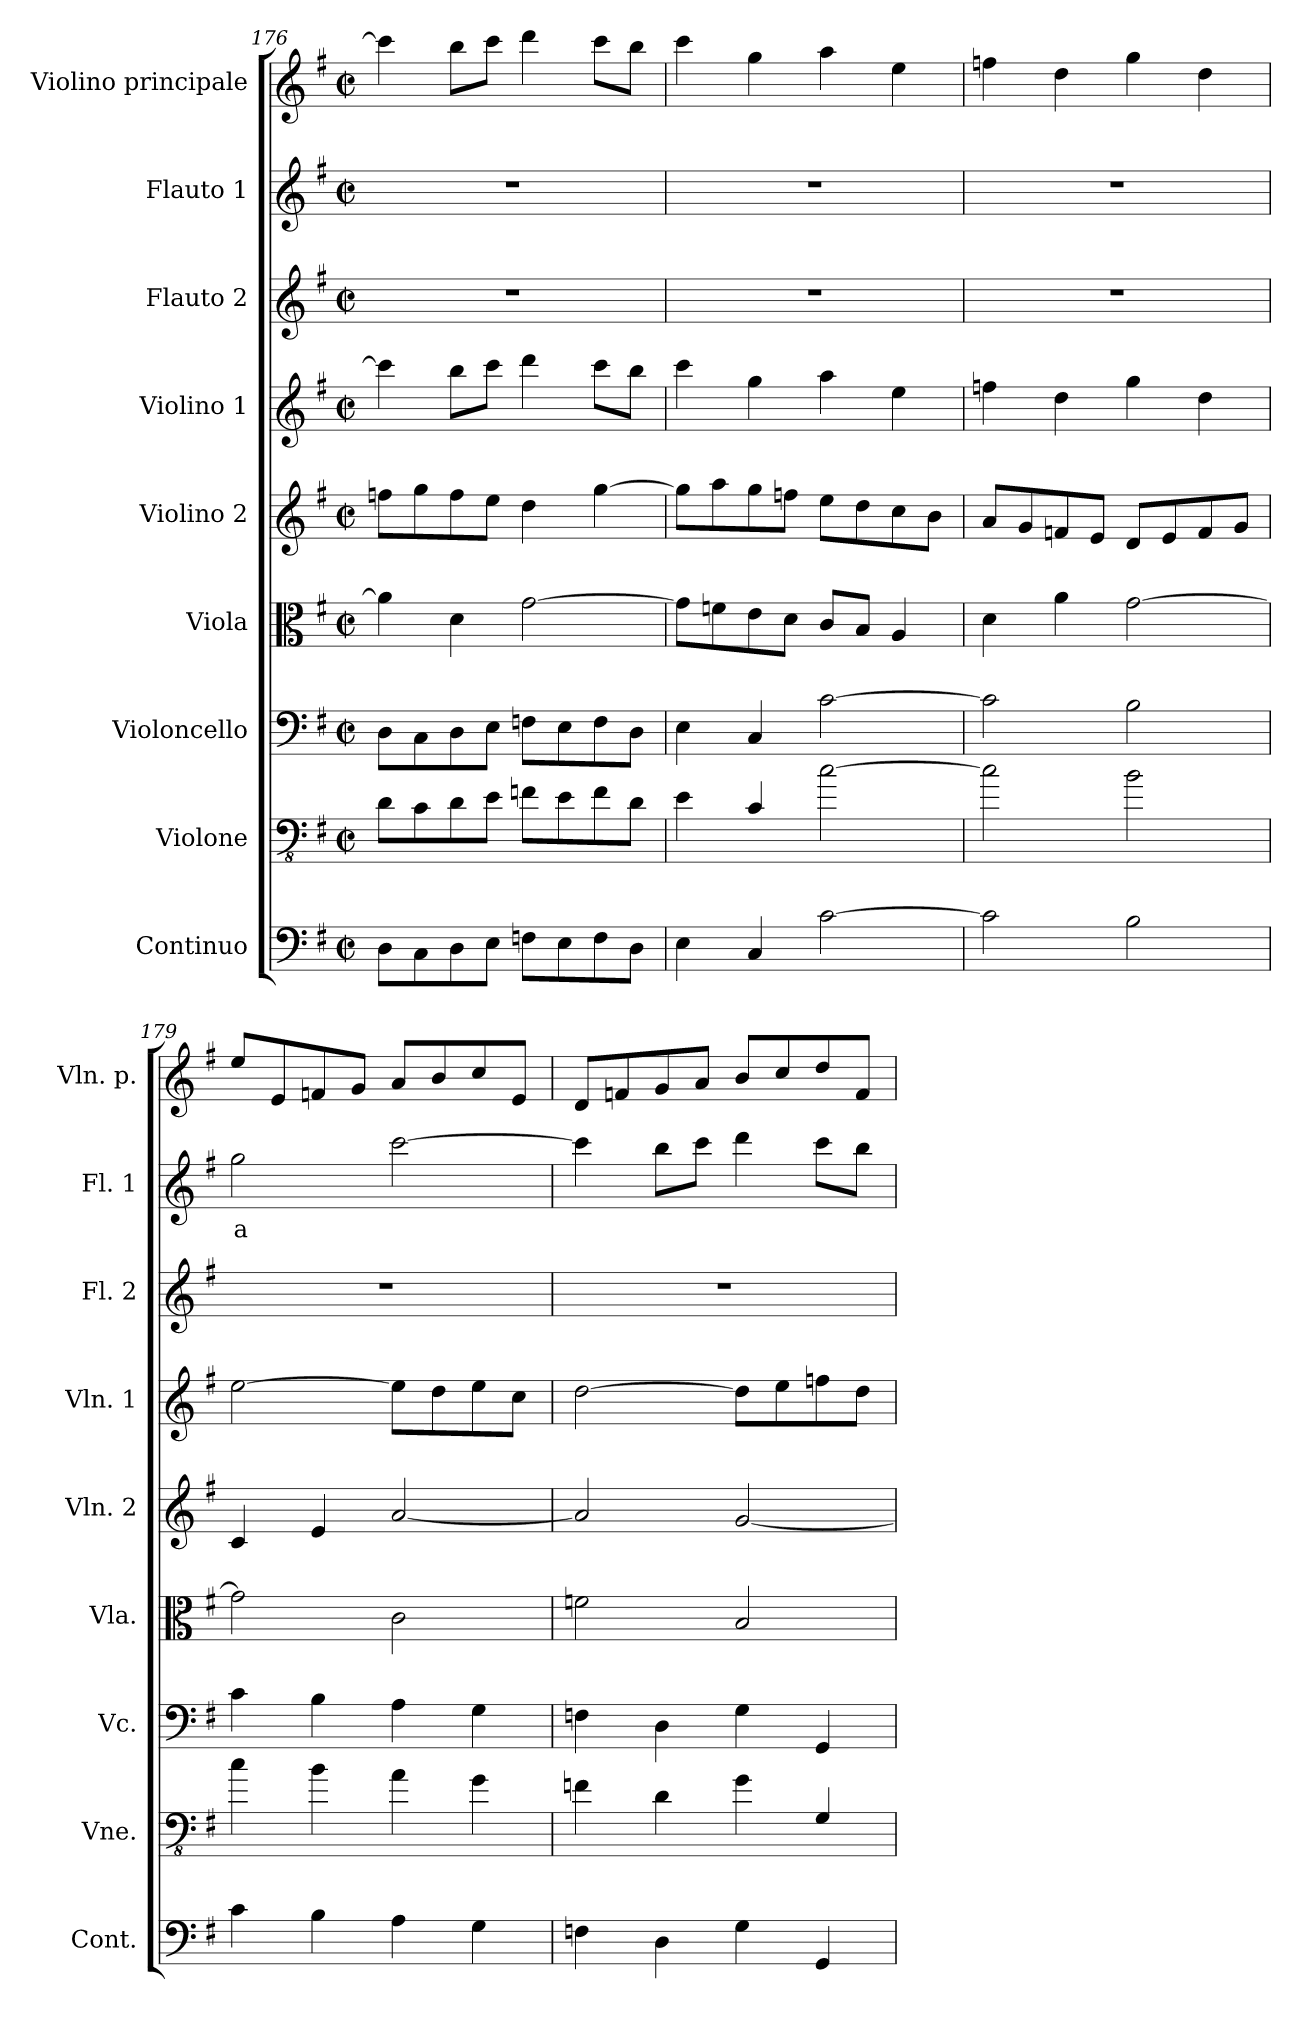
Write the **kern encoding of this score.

**kern	**kern	**kern	**kern	**kern	**kern	**kern	**kern	**text	**kern
*part9	*part8	*part7	*part6	*part5	*part4	*part3	*part2	*part2	*part1
*staff9	*staff8	*staff7	*staff6	*staff5	*staff4	*staff3	*staff2	*staff2	*staff1
*I"Continuo	*I"Violone	*I"Violoncello	*I"Viola	*I"Violino 2	*I"Violino 1	*I"Flauto 2	*I"Flauto 1	*	*I"Violino principale
*I'Cont.	*I'Vne.	*I'Vc.	*I'Vla.	*I'Vln. 2	*I'Vln. 1	*I'Fl. 2	*I'Fl. 1	*	*I'Vln. p.
*clefF4	*clefFv4	*clefF4	*clefC3	*clefG2	*clefG2	*clefG2	*clefG2	*	*clefG2
*	*ITrd7c12	*	*	*	*	*	*	*	*
*k[f#]	*k[f#]	*k[f#]	*k[f#]	*k[f#]	*k[f#]	*k[f#]	*k[f#]	*	*k[f#]
*M2/2	*M2/2	*M2/2	*M2/2	*M2/2	*M2/2	*M2/2	*M2/2	*	*M2/2
*met(c|)	*met(c|)	*met(c|)	*met(c|)	*met(c|)	*met(c|)	*met(c|)	*met(c|)	*	*met(c|)
=176	=176	=176	=176	=176	=176	=176	=176	=176	=176
8D\L	8DD\L	8D\L	4a\]	8ffn\L	4ccc\]	1r	1r	.	4ccc\]
8C\	8CC\	8C\	.	8gg\	.	.	.	.	.
8D\	8DD\	8D\	4d\	8ff\	8bb\L	.	.	.	8bb\L
8E\J	8EE\J	8E\J	.	8ee\J	8ccc\J	.	.	.	8ccc\J
8Fn\L	8FFn\L	8Fn\L	[2g\	4dd\	4ddd\	.	.	.	4ddd\
8E\	8EE\	8E\	.	.	.	.	.	.	.
8F\	8FF\	8F\	.	[4gg\	8ccc\L	.	.	.	8ccc\L
8D\J	8DD\J	8D\J	.	.	8bb\J	.	.	.	8bb\J
=177	=177	=177	=177	=177	=177	=177	=177	=177	=177
4E\	4EE\	4E\	8g\L]	8gg\L]	4ccc\	1r	1r	.	4ccc\
.	.	.	8fn\	8aa\	.	.	.	.	.
4C/	4CC/	4C/	8e\	8gg\	4gg\	.	.	.	4gg\
.	.	.	8d\J	8ffn\J	.	.	.	.	.
[2c\	[2C\	[2c\	8c/L	8ee\L	4aa\	.	.	.	4aa\
.	.	.	8B/J	8dd\	.	.	.	.	.
.	.	.	4A/	8cc\	4ee\	.	.	.	4ee\
.	.	.	.	8b\J	.	.	.	.	.
=178	=178	=178	=178	=178	=178	=178	=178	=178	=178
2c\]	2C\]	2c\]	4d\	8a/L	4ffn\	1r	1r	.	4ffn\
.	.	.	.	8g/	.	.	.	.	.
.	.	.	4a\	8fn/	4dd\	.	.	.	4dd\
.	.	.	.	8e/J	.	.	.	.	.
2B\	2BB\	2B\	[2g\	8d/L	4gg\	.	.	.	4gg\
.	.	.	.	8e/	.	.	.	.	.
.	.	.	.	8f/	4dd\	.	.	.	4dd\
.	.	.	.	8g/J	.	.	.	.	.
=179	=179	=179	=179	=179	=179	=179	=179	=179	=179
!	!	!	!	!	!	!	!	!LO:LY:color=#FF0000	!
4c\	4C\	4c\	2g\]	4c/	[2ee\	1r	2gg\	a	8ee/L
.	.	.	.	.	.	.	.	.	8e/
4B\	4BB\	4B\	.	4e/	.	.	.	.	8fn/
.	.	.	.	.	.	.	.	.	8g/J
4A\	4AA\	4A\	2c\	[2a/	8ee\L]	.	[2ccc\	.	8a/L
.	.	.	.	.	8dd\	.	.	.	8b/
4G\	4GG\	4G\	.	.	8ee\	.	.	.	8cc/
.	.	.	.	.	8cc\J	.	.	.	8e/J
=180	=180	=180	=180	=180	=180	=180	=180	=180	=180
4Fn\	4FFn\	4Fn\	2fn\	2a/]	[2dd\	1r	4ccc\]	.	8d/L
.	.	.	.	.	.	.	.	.	8fn/
4D\	4DD\	4D\	.	.	.	.	8bb\L	.	8g/
.	.	.	.	.	.	.	8ccc\J	.	8a/J
4G\	4GG\	4G\	2B/	[2g/	8dd\L]	.	4ddd\	.	8b/L
.	.	.	.	.	8ee\	.	.	.	8cc/
4GG/	4GGG/	4GG/	.	.	8ffn\	.	8ccc\L	.	8dd/
.	.	.	.	.	8dd\J	.	8bb\J	.	8f/J
=	=	=	=	=	=	=	=	=	=
*-	*-	*-	*-	*-	*-	*-	*-	*-	*-
